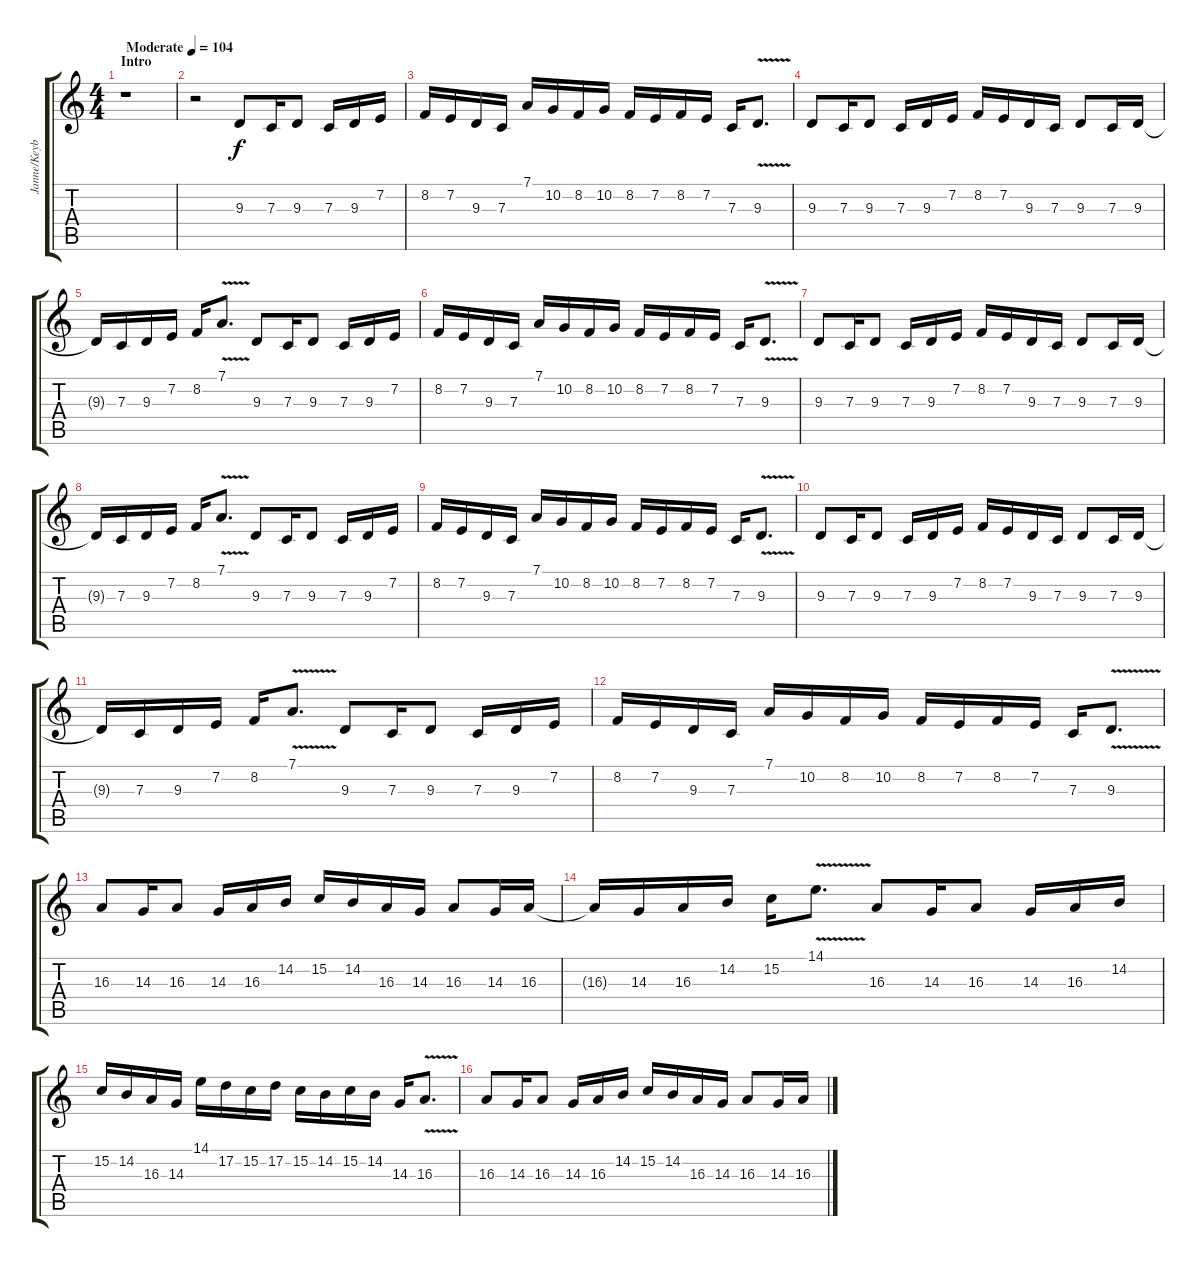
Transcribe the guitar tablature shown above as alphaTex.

\track ("Janne/Keyboard" "Janne/Keyb") {instrument lead2sawtooth}
\staff {score tabs}
\tuning (D4 A3 F3 C3 G2 D2) {hide}
\ts (4 4)
\section ("" "Intro")
\tempo (104 "Moderate")
\clef g2
\ks c
r.1{dy f instrument lead2sawtooth} |
r.2 9.3.8 7.3.16 9.3.8 7.3.16 9.3.16 7.2.16 |
8.2.16 7.2.16 9.3.16 7.3.16 7.1.16 10.2.16 8.2.16 10.2.16 8.2.16 7.2.16 8.2.16 7.2.16 7.3.16 9.3{v}.8{d} |
9.3.8 7.3.16 9.3.8 7.3.16 9.3.16 7.2.16 8.2.16 7.2.16 9.3.16 7.3.16 9.3.8 7.3.16 9.3.16 |
9.3{t}.16 7.3.16 9.3.16 7.2.16 8.2.16 7.1{v}.8{d} 9.3.8 7.3.16 9.3.8 7.3.16 9.3.16 7.2.16 |
8.2.16 7.2.16 9.3.16 7.3.16 7.1.16 10.2.16 8.2.16 10.2.16 8.2.16 7.2.16 8.2.16 7.2.16 7.3.16 9.3{v}.8{d} |
9.3.8 7.3.16 9.3.8 7.3.16 9.3.16 7.2.16 8.2.16 7.2.16 9.3.16 7.3.16 9.3.8 7.3.16 9.3.16 |
9.3{t}.16 7.3.16 9.3.16 7.2.16 8.2.16 7.1{v}.8{d} 9.3.8 7.3.16 9.3.8 7.3.16 9.3.16 7.2.16 |
8.2.16 7.2.16 9.3.16 7.3.16 7.1.16 10.2.16 8.2.16 10.2.16 8.2.16 7.2.16 8.2.16 7.2.16 7.3.16 9.3{v}.8{d} |
9.3.8 7.3.16 9.3.8 7.3.16 9.3.16 7.2.16 8.2.16 7.2.16 9.3.16 7.3.16 9.3.8 7.3.16 9.3.16 |
9.3{t}.16 7.3.16 9.3.16 7.2.16 8.2.16 7.1{v}.8{d} 9.3.8 7.3.16 9.3.8 7.3.16 9.3.16 7.2.16 |
8.2.16 7.2.16 9.3.16 7.3.16 7.1.16 10.2.16 8.2.16 10.2.16 8.2.16 7.2.16 8.2.16 7.2.16 7.3.16 9.3{v}.8{d} |
16.3.8 14.3.16 16.3.8 14.3.16 16.3.16 14.2.16 15.2.16 14.2.16 16.3.16 14.3.16 16.3.8 14.3.16 16.3.16 |
16.3{t}.16 14.3.16 16.3.16 14.2.16 15.2.16 14.1{v}.8{d} 16.3.8 14.3.16 16.3.8 14.3.16 16.3.16 14.2.16 |
15.2.16 14.2.16 16.3.16 14.3.16 14.1.16 17.2.16 15.2.16 17.2.16 15.2.16 14.2.16 15.2.16 14.2.16 14.3.16 16.3{v}.8{d} |
16.3.8 14.3.16 16.3.8 14.3.16 16.3.16 14.2.16 15.2.16 14.2.16 16.3.16 14.3.16 16.3.8 14.3.16 16.3.16
